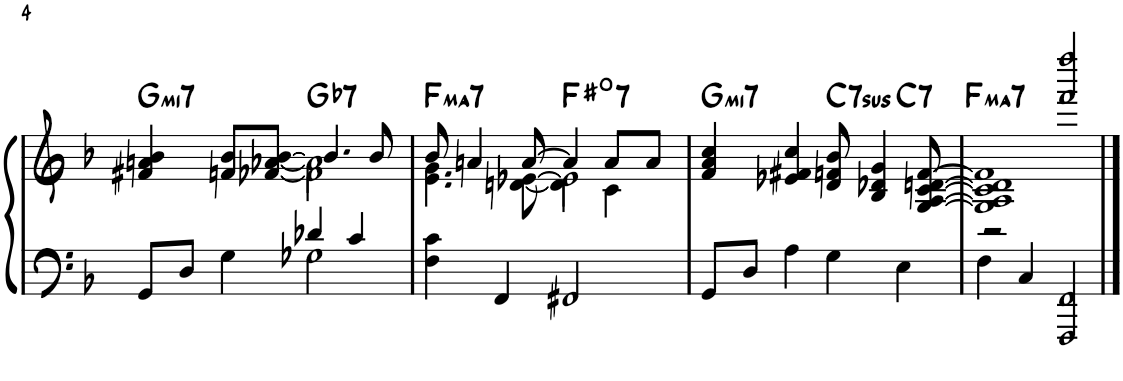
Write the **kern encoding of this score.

**kern	**kern	**harte
*part1	*part1	*part1
*staff2	*staff1	*
*I"Piano	*	*
*I'Pno.	*	*
!!LO:PB:g=z
*clefF4	*clefG2	*
*k[b-]	*k[b-]	*
*M4/4	*M4/4	*
=29	=29	=29
*^	*^	*
*	*	*	*^	*
!	!	!	!	!	!LO:H:kt=mi7
8GG/L	2ryy	4f#X/ 4an/ 4b-/	2ryy	2ryy	G:min7
8D/J	.	.	.	.	.
4G\	.	8fn/ 8b-/L	.	.	.
.	.	[<8f-X/ [<8a-X/ [8b-/J	.	.	.
!	!	!	!	!	!LO:H:kt=7
4d-X/	2G-X\	4.b-/]	2a-\]	2f-\]	Gb:7
4c/	.	.	.	.	.
.	.	8b-/	.	.	.
*v	*v	*	*	*	*
=30	=30	=30	=30	=30
!	!	!	!	!LO:H:kt=ma7
4F\ 4c\	8b-/	4.e\ 4.g\	2ryy	F:maj7
.	4an/	.	.	.
4FF/	.	.	.	.
.	[8a/	[8dn\ [>8e-X\	.	.
!	!	!	!	!LO:H:kt=7
2FF#X/	4a/]	2e-\]	4d\]	F#:dim7
.	8a/L	.	4c\	.
.	8a/J	.	.	.
*	*v	*v	*v	*
=31	=31	=31
!	!	!LO:H:kt=mi7
*	*^	*
8GG/L	4f/ 4a/ 4cc/	2.ryy	G:min7
8D/J	.	.	.
4A\	4e-X/ 4f#X/ 4cc/	.	.
!	!	!	!LO:H:kt=7sus
4G\	8d/ 8fn/ 8b-/	.	C:sus4(7)
.	4B-/ 4d-X/ 4g/	.	.
!	!	!	!LO:H:kt=7
4E\	.	4ryy	C:7
.	[8G/ [8A/ [8c/ [8dn/ [8f/	.	.
=32	=32	=32	=32
!	!	!	!LO:H:kt=ma7
4F\	1G] 1A] 1c] 1d] 1f]	2r	F:maj7
4C/	.	.	.
2FFF/ 2FF/	.	2fff/ 2ffff/	.
*	*v	*v	*
==	==	==
*-	*-	*-
